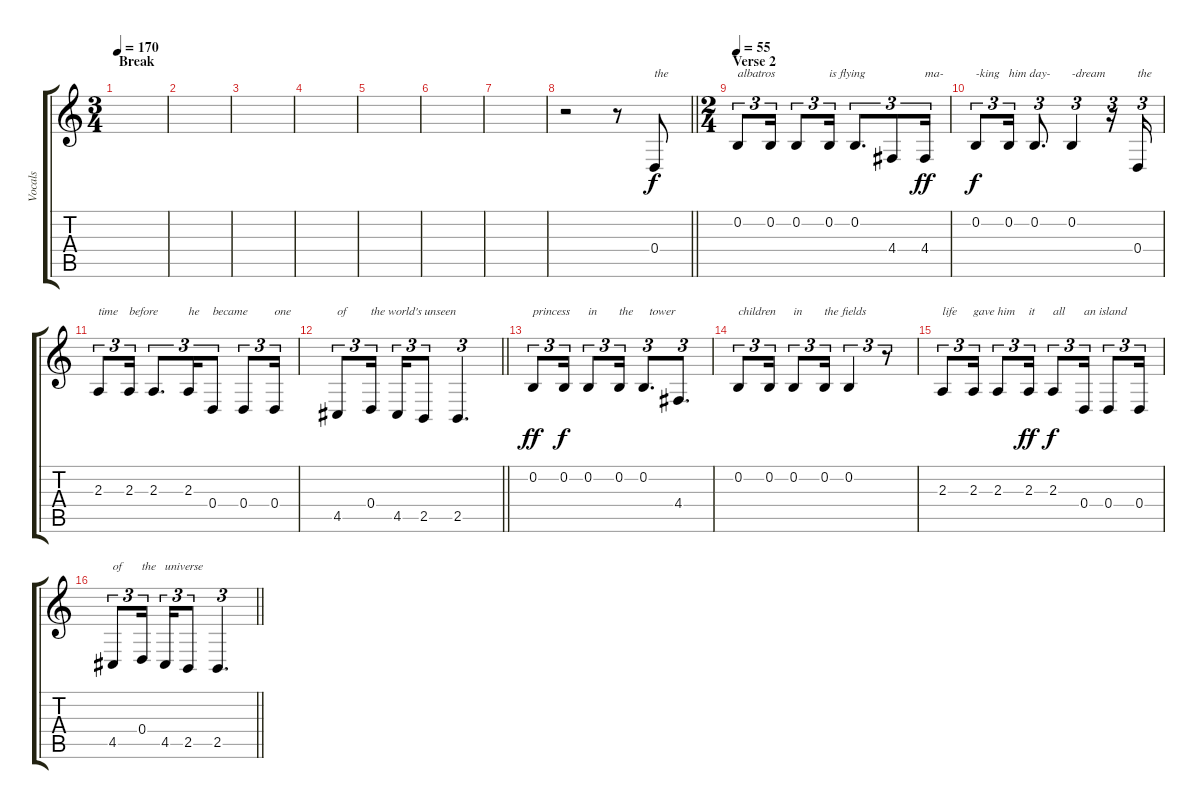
\track ("Vocals" "Vocals") {instrument fiddle}
\staff {score tabs}
\tuning (E4 B3 G3 D3 A2 E2) {hide}
\ts (3 4)
\section ("" "Break")
\tempo 170
\clef g2
\ks c
|
|
|
|
|
|
|
\barLineRight lightlight
r.2 r.8 0.4.8{txt "the"} |
\ts (2 4)
\section ("" "Verse 2")
\tempo 55
0.2.8{tu (3 2) txt "albatros"} 0.2.16{tu (3 2)} 0.2.8{tu (3 2)} 0.2.16{tu (3 2) txt "is flying"} 0.2.8{d tu (3 2)} 4.4.8{tu (3 2)} 4.4.16{tu (3 2) txt "ma-" dy ff} |
0.2.8{tu (3 2) txt "-king" dy f} 0.2.16{tu (3 2) txt "him day-"} 0.2.8{d tu (3 2)} 0.2.4{tu (3 2) txt "-dream"} r.16{tu (3 2)} 0.4.16{tu (3 2) txt "the"} |
2.3.8{tu (3 2) txt "time"} 2.3.16{tu (3 2) txt "before"} 2.3.8{d tu (3 2)} 2.3.16{tu (3 2) txt "he"} 0.4.8{tu (3 2) txt "became"} 0.4.8{tu (3 2)} 0.4.16{tu (3 2) txt "one"} |
\barLineRight lightlight
4.5.8{tu (3 2) txt "of "} 0.4.16{tu (3 2) txt "the world's unseen" beam splitsecondary} 4.5.16{tu (3 2)} 2.5.8{tu (3 2)} 2.5.4{d tu (3 2)} |
0.2.8{tu (3 2) txt "princess" dy ff} 0.2.16{tu (3 2) dy f} 0.2.8{tu (3 2) txt "in"} 0.2.16{tu (3 2) txt "the "} 0.2.8{d tu (3 2) txt "  tower"} 4.4.8{d tu (3 2)} |
0.2.8{tu (3 2) txt "children"} 0.2.16{tu (3 2)} 0.2.8{tu (3 2) txt "in"} 0.2.16{tu (3 2) txt "the fields"} 0.2.4{tu (3 2)} r.8{tu (3 2)} |
2.3.8{tu (3 2) txt "life"} 2.3.16{tu (3 2) txt "gave him"} 2.3.8{tu (3 2)} 2.3.16{tu (3 2) txt "it" dy ff} 2.3.8{tu (3 2) txt "all" dy f} 0.4.16{tu (3 2) txt "an island"} 0.4.8{tu (3 2)} 0.4.16{tu (3 2)} |
\barLineRight lightlight
4.5.8{tu (3 2) txt "of"} 0.4.16{tu (3 2) txt "the " beam splitsecondary} 4.5.16{tu (3 2) txt "universe"} 2.5.8{tu (3 2)} 2.5.4{d tu (3 2)}
